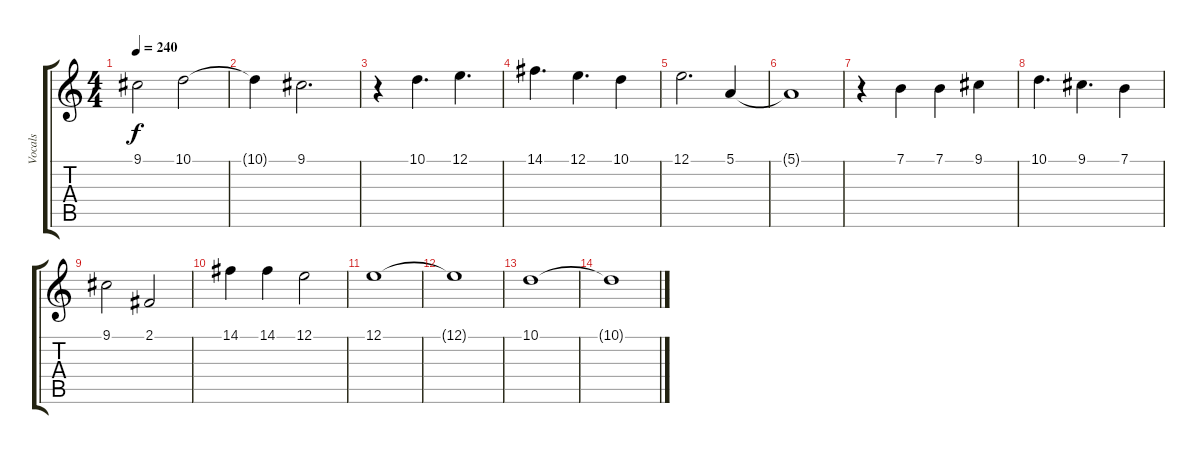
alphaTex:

\track ("Vocals" "Vocals") {instrument tenorsax}
\staff {score tabs}
\tuning (E4 B3 G3 D3 A2 E2) {hide}
\ts (4 4)
\tempo 240
\clef g2
\ks c
9.1.2{dy f} 10.1.2 |
10.1{t}.4 9.1.2{d} |
r.4 10.1.4{d} 12.1.4{d} |
14.1.4{d} 12.1.4{d} 10.1.4 |
12.1.2{d} 5.1.4 |
5.1{t}.1 |
r.4 7.1.4 7.1.4 9.1.4 |
10.1.4{d} 9.1.4{d} 7.1.4 |
9.1.2 2.1.2 |
14.1.4 14.1.4 12.1.2 |
12.1.1 |
12.1{t}.1 |
10.1.1 |
10.1{t}.1
